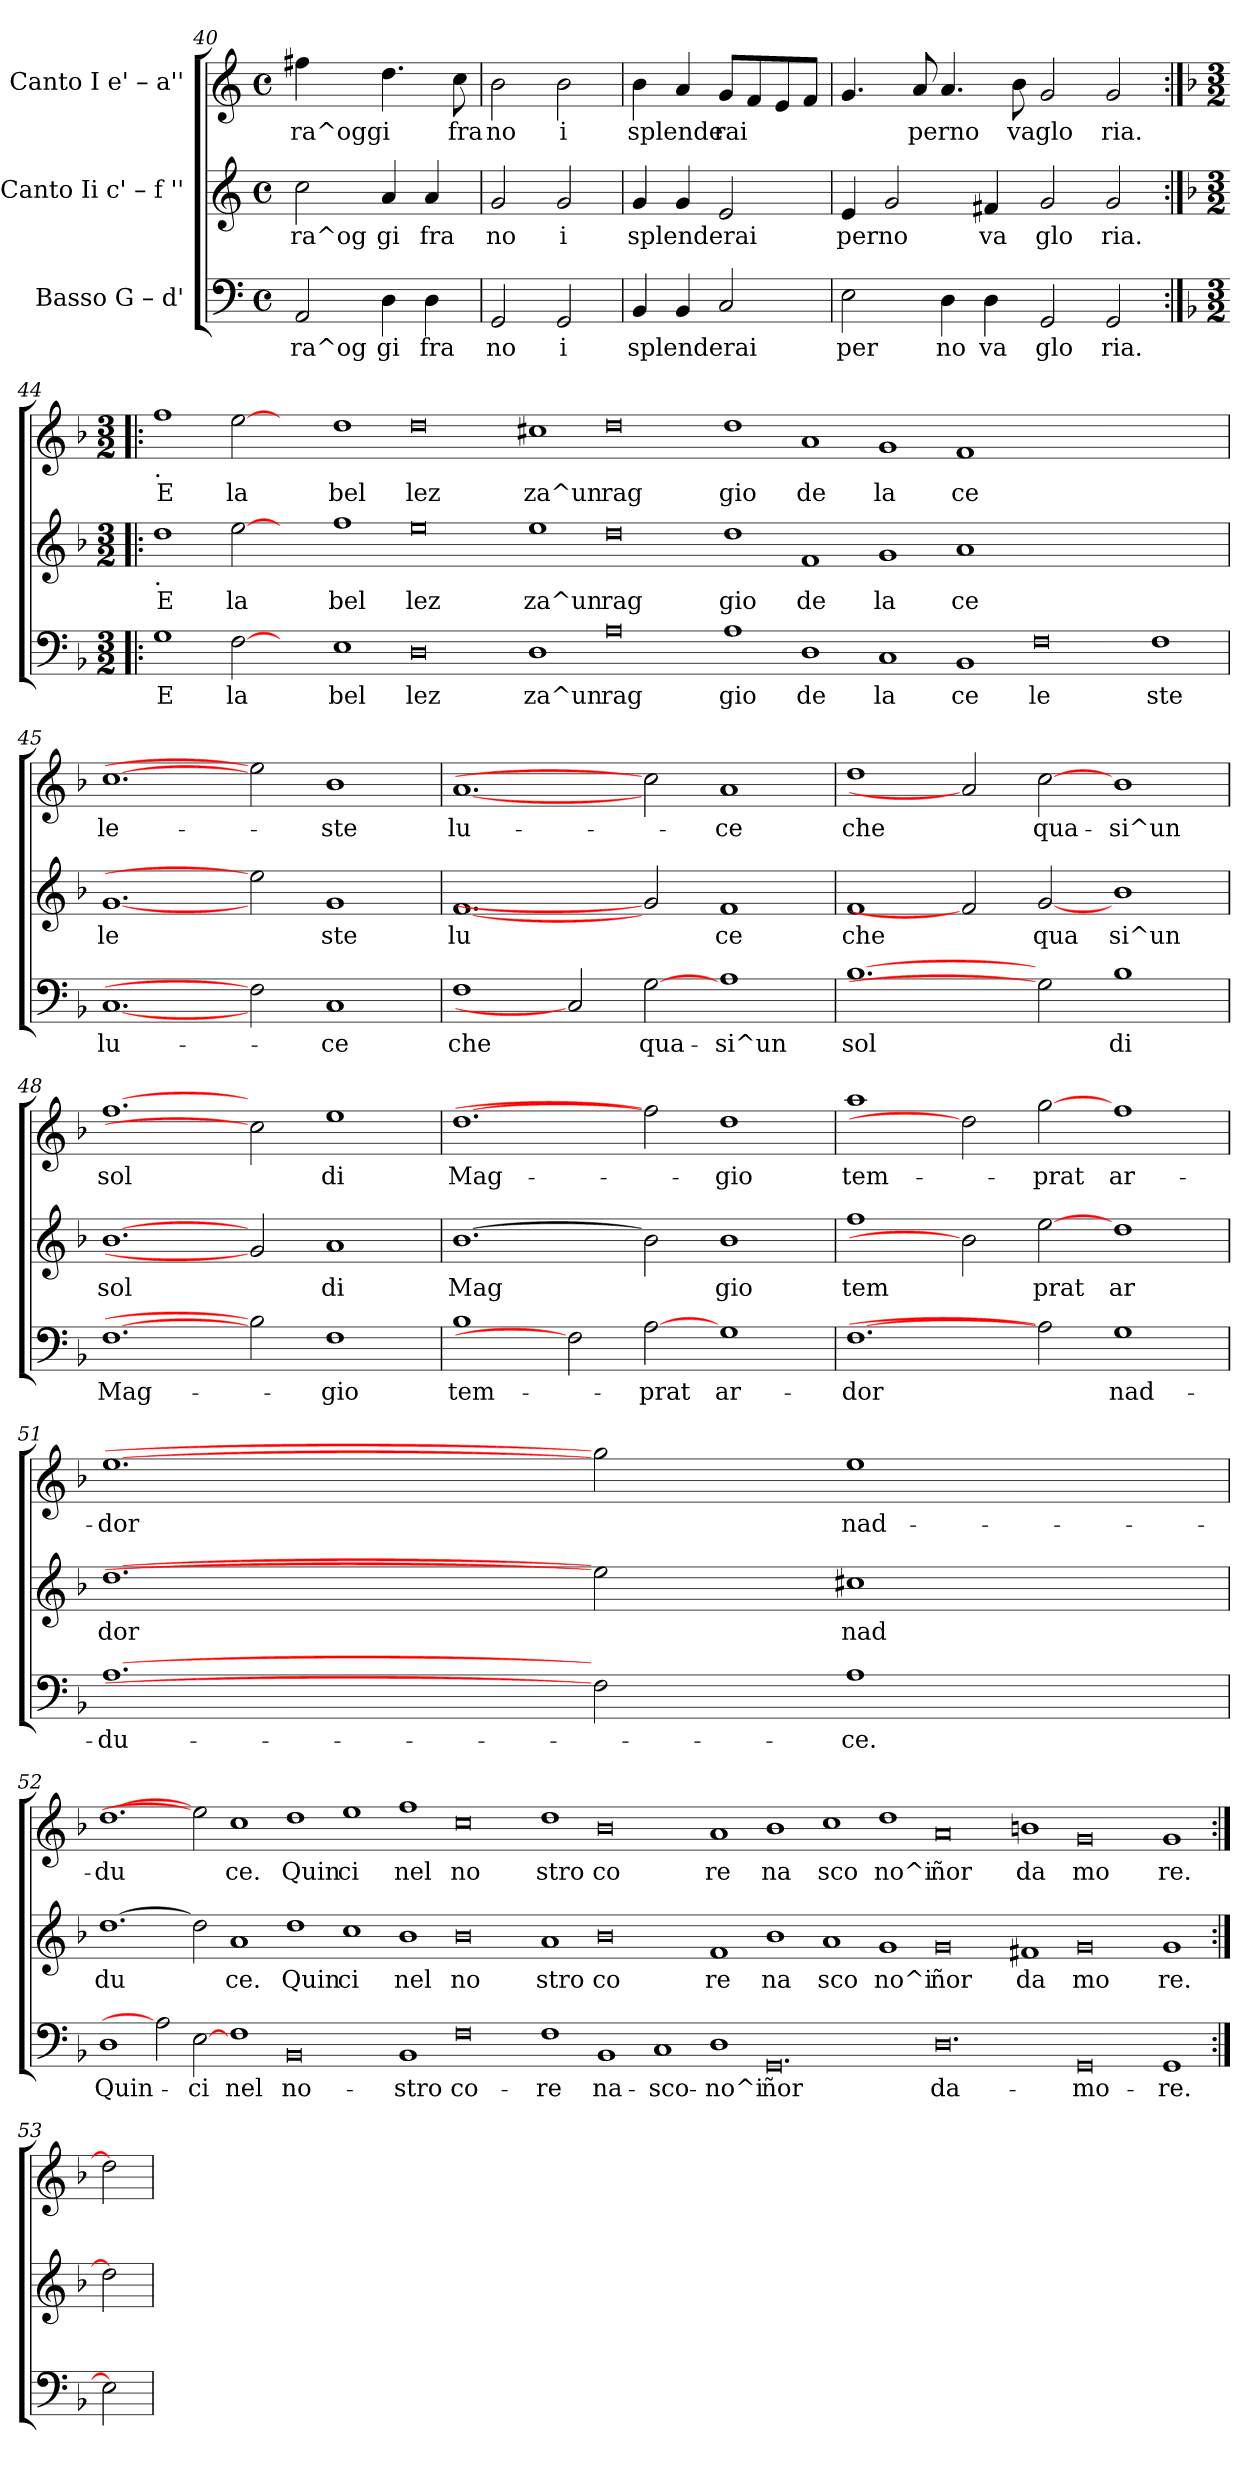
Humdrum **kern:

**kern	**text	**kern	**text	**kern	**text
*part3	*part3	*part2	*part2	*part1	*part1
*staff3	*staff3	*staff2	*staff2	*staff1	*staff1
*I"Basso  G – d'	*	*I"Canto Ii  c' – f ''	*	*I"Canto I  e' – a''	*
*clefF4	*	*clefG2	*	*clefG2	*
*k[]	*	*k[]	*	*k[]	*
*C:	*	*C:	*	*C:	*
*M4/4	*	*M4/4	*	*M4/4	*
*met(c)	*	*met(c)	*	*met(c)	*
=40	=40	=40	=40	=40	=40
!	!LO:LY:b:cj	!	!LO:LY:b:cj	!	!LO:LY:b:cj
2AA/	ra^og	2cc\	ra^og	4ff#X\	ra^oggi
.	.	.	.	4ryy	.
!	!LO:LY:b:cj	!	!LO:LY:b:cj	!	!
4D\	gi	4a/	gi	4.dd\	.
!	!LO:LY:b:cj	!	!LO:LY:b:cj	!	!
4D\	fra	4a/	fra	.	.
!	!	!	!	!	!LO:LY:b:cj
.	.	.	.	8cc\	fra
=41	=41	=41	=41	=41	=41
!	!LO:LY:b:cj	!	!LO:LY:b:cj	!	!LO:LY:b:cj
2GG/	no	2g/	no	2b\	no
!	!LO:LY:b:cj	!	!LO:LY:b:cj	!	!LO:LY:b:cj
2GG/	i	2g/	i	2b\	i
=42	=42	=42	=42	=42	=42
!	!LO:LY:b:cj	!	!LO:LY:b:cj	!	!LO:LY:b:cj
4BB/	splenderai	4g/	splenderai	4b\	splende
!	!LO:LY:b:cj	!	!LO:LY:b:cj	!	!LO:LY:b:cj
4BB/	.	4g/	.	4a/	.
!	!LO:LY:b:cj	!	!LO:LY:b:cj	!	!LO:LY:b:cj
2C/	.	2e/	.	8g/L	rai
!	!	!	!	!	!LO:LY:b:cj
.	.	.	.	8f/	.
!	!	!	!	!	!LO:LY:b:cj
.	.	.	.	8e/	.
!	!	!	!	!	!LO:LY:b:cj
.	.	.	.	8f/J	.
!!LO:LB:g=z
=43	=43	=43	=43	=43	=43
!	!LO:LY:b:cj	!	!LO:LY:b:cj	!	!LO:LY:b:cj
2E\	per	4e/	perno	4.g/	.
!	!	!	!LO:LY:b:cj	!	!
.	.	2g/	.	.	.
!	!	!	!	!	!LO:LY:b:cj
.	.	.	.	8a/	perno
!	!LO:LY:b:cj	!	!	!	!LO:LY:b:cj
4D\	no	.	.	4.a/	.
!	!LO:LY:b:cj	!	!LO:LY:b:cj	!	!
4D\	va	4f#X/	va	.	.
!	!	!	!	!	!LO:LY:b:cj
.	.	.	.	8b\	va
!	!LO:LY:b:cj	!	!LO:LY:b:cj	!	!LO:LY:b:cj
2GG/	glo	2g/	glo	2g/	glo
!	!LO:LY:b:cj	!	!LO:LY:b:cj	!	!LO:LY:b:cj
2GG/	ria.	2g/	ria.	2g/	ria.
=44:|!|:	=44:|!|:	=44:|!|:	=44:|!|:	=44:|!|:	=44:|!|:
*k[b-]	*	*k[b-]	*	*k[b-]	*
*F:	*	*F:	*	*F:	*
*M3/2	*	*M3/2	*	*M3/2	*
!	!	!	!	!LO:TX:b:t=.	!
!	!	!LO:TX:b:t=.	!	!	!
!	!LO:LY:b:cj	!	!LO:LY:b:cj	!	!LO:LY:b:cj
1G	E	1dd	E	1ff	E
!	!LO:LY:b:cj	!	!LO:LY:b:cj	!	!LO:LY:b:cj
[2F	la	[2ee	la	[2ee	la
2ryy	.	2ryy	.	2ryy	.
!	!LO:LY:b:cj	!	!LO:LY:b:cj	!	!LO:LY:b:cj
1E	bel	1ff	bel	1dd	bel
!	!LO:LY:b:cj	!	!LO:LY:b:cj	!	!LO:LY:b:cj
0D	lez	0ee	lez	0dd	lez
!	!LO:LY:b:cj	!	!LO:LY:b:cj	!	!LO:LY:b:cj
1D	za^un	1ee	za^un	1cc#X	za^un
!	!LO:LY:b:cj	!	!LO:LY:b:cj	!	!LO:LY:b:cj
0A	rag	0dd	rag	0dd	rag
!	!LO:LY:b:cj	!	!LO:LY:b:cj	!	!LO:LY:b:cj
1A	gio	1dd	gio	1dd	gio
!	!LO:LY:b:cj	!	!LO:LY:b:cj	!	!LO:LY:b:cj
1D	de	1f	de	1a	de
!	!LO:LY:b:cj	!	!LO:LY:b:cj	!	!LO:LY:b:cj
1C	la	1g	la	1g	la
!	!LO:LY:b:cj	!	!LO:LY:b:cj	!	!LO:LY:b:cj
1BB-	ce	1a	ce	1f	ce
!	!LO:LY:b:cj	!	!	!	!
0F	le	0.ryy	.	0.ryy	.
!	!LO:LY:b:cj	!	!	!	!
1F	ste	.	.	.	.
!!LO:LB:g=z
=45	=45	=45	=45	=45	=45
!	!LO:LY:b:cj	!	!LO:LY:b:cj	!	!LO:LY:b:cj
[1.C	lu-	[1.g	le	[1.cc	le-
2F]	.	2ee]	.	2ee]	.
!	!LO:LY:b:cj	!	!LO:LY:b:cj	!	!LO:LY:b:cj
1C	-ce	1g	ste	1b-	-ste
=46	=46	=46	=46	=46	=46
!	!LO:LY:b:cj	!	!LO:LY:b:cj	!	!LO:LY:b:cj
1F	che	[1.f	lu	[1.a	lu-
2C]	.	.	.	.	.
!	!LO:LY:b:cj	!	!	!	!
[2G	qua-	2g]	.	2cc]	.
!	!LO:LY:b:cj	!	!LO:LY:b:cj	!	!LO:LY:b:cj
1A	-si^un	1f	ce	1a	-ce
=47	=47	=47	=47	=47	=47
!	!LO:LY:b:cj	!	!LO:LY:b:cj	!	!LO:LY:b:cj
[1.B-	sol	1f	che	1dd	che
.	.	2f]	.	2a]	.
!	!	!	!LO:LY:b:cj	!	!LO:LY:b:cj
2G]	.	[2g	qua	[2cc	qua-
!	!LO:LY:b:cj	!	!LO:LY:b:cj	!	!LO:LY:b:cj
1B-	di	1b-	si^un	1b-	-si^un
=48	=48	=48	=48	=48	=48
!	!LO:LY:b:cj	!	!LO:LY:b:cj	!	!LO:LY:b:cj
[1.F	Mag-	[1.b-	sol	[1.ff	sol
2B-]	.	2g]	.	2cc]	.
!	!LO:LY:b:cj	!	!LO:LY:b:cj	!	!LO:LY:b:cj
1F	-gio	1a	di	1ee	di
=49	=49	=49	=49	=49	=49
!	!LO:LY:b:cj	!	!LO:LY:b:cj	!	!LO:LY:b:cj
1B-	tem-	[1.b-	Mag	[1.dd	Mag-
2F]	.	.	.	.	.
!	!LO:LY:b:cj	!	!	!	!
[2A	-prat	2b-]	.	2ff]	.
!	!LO:LY:b:cj	!	!LO:LY:b:cj	!	!LO:LY:b:cj
1G	ar-	1b-	gio	1dd	-gio
=50	=50	=50	=50	=50	=50
!	!LO:LY:b:cj	!	!LO:LY:b:cj	!	!LO:LY:b:cj
[1.F	-dor	1ff	tem	1aa	tem-
.	.	2b-]	.	2dd]	.
!	!	!	!LO:LY:b:cj	!	!LO:LY:b:cj
2A]	.	[2ee	prat	[2gg	-prat
!	!LO:LY:b:cj	!	!LO:LY:b:cj	!	!LO:LY:b:cj
1G	nad-	1dd	ar	1ff	ar-
=51	=51	=51	=51	=51	=51
!	!LO:LY:b:cj	!	!LO:LY:b:cj	!	!LO:LY:b:cj
[1.A	-du-	[1.dd	dor	[1.ee	-dor
2F]	.	2ee]	.	2gg]	.
!	!LO:LY:b:cj	!	!LO:LY:b:cj	!	!LO:LY:b:cj
1A	-ce.	1cc#X	nad	1ee	nad-
!!LO:LB:g=z
=52	=52	=52	=52	=52	=52
!	!LO:LY:b:cj	!	!LO:LY:b:cj	!	!LO:LY:b:cj
1D	Quin-	[1.dd	du	[1.dd	-du
2A]	.	.	.	.	.
!	!LO:LY:b:cj	!	!	!	!
[2E	-ci	2dd]	.	2ee]	.
!	!LO:LY:b:cj	!	!LO:LY:b:cj	!	!LO:LY:b:cj
1F	nel	1a	ce.	1cc	ce.
!	!LO:LY:b:cj	!	!LO:LY:b:cj	!	!LO:LY:b:cj
0BB-	no-	1dd	Quin	1dd	Quin
!	!	!	!LO:LY:b:cj	!	!LO:LY:b:cj
.	.	1cc	ci	1ee	ci
!	!LO:LY:b:cj	!	!LO:LY:b:cj	!	!LO:LY:b:cj
1BB-	-stro	1b-	nel	1ff	nel
!	!LO:LY:b:cj	!	!LO:LY:b:cj	!	!LO:LY:b:cj
0F	co-	0b-	no	0cc	no
!	!LO:LY:b:cj	!	!LO:LY:b:cj	!	!LO:LY:b:cj
1F	-re	1a	stro	1dd	stro
!	!LO:LY:b:cj	!	!LO:LY:b:cj	!	!LO:LY:b:cj
1BB-	na-	0b-	co	0b-	co
!	!LO:LY:b:cj	!	!	!	!
1C	-sco-	.	.	.	.
!	!LO:LY:b:cj	!	!LO:LY:b:cj	!	!LO:LY:b:cj
1D	-no^i	1f	re	1a	re
!	!LO:LY:b:cj	!	!LO:LY:b:cj	!	!LO:LY:b:cj
0.GG	ñor	1b-	na	1b-	na
!	!	!	!LO:LY:b:cj	!	!LO:LY:b:cj
.	.	1a	sco	1cc	sco
!	!	!	!LO:LY:b:cj	!	!LO:LY:b:cj
.	.	1g	no^i	1dd	no^i
!	!LO:LY:b:cj	!	!LO:LY:b:cj	!	!LO:LY:b:cj
0.D	da-	0g	ñor	0a	ñor
!	!	!	!LO:LY:b:cj	!	!LO:LY:b:cj
.	.	1f#X	da	1bn	da
!	!LO:LY:b:cj	!	!LO:LY:b:cj	!	!LO:LY:b:cj
0GG	-mo-	0g	mo	0g	mo
!	!LO:LY:b:cj	!	!LO:LY:b:cj	!	!LO:LY:b:cj
1GG	-re.	1g	re.	1g	re.
=53:|!	=53:|!	=53:|!	=53:|!	=53:|!	=53:|!
2E]	.	2dd]	.	2dd]	.
=	=	=	=	=	=
*-	*-	*-	*-	*-	*-
